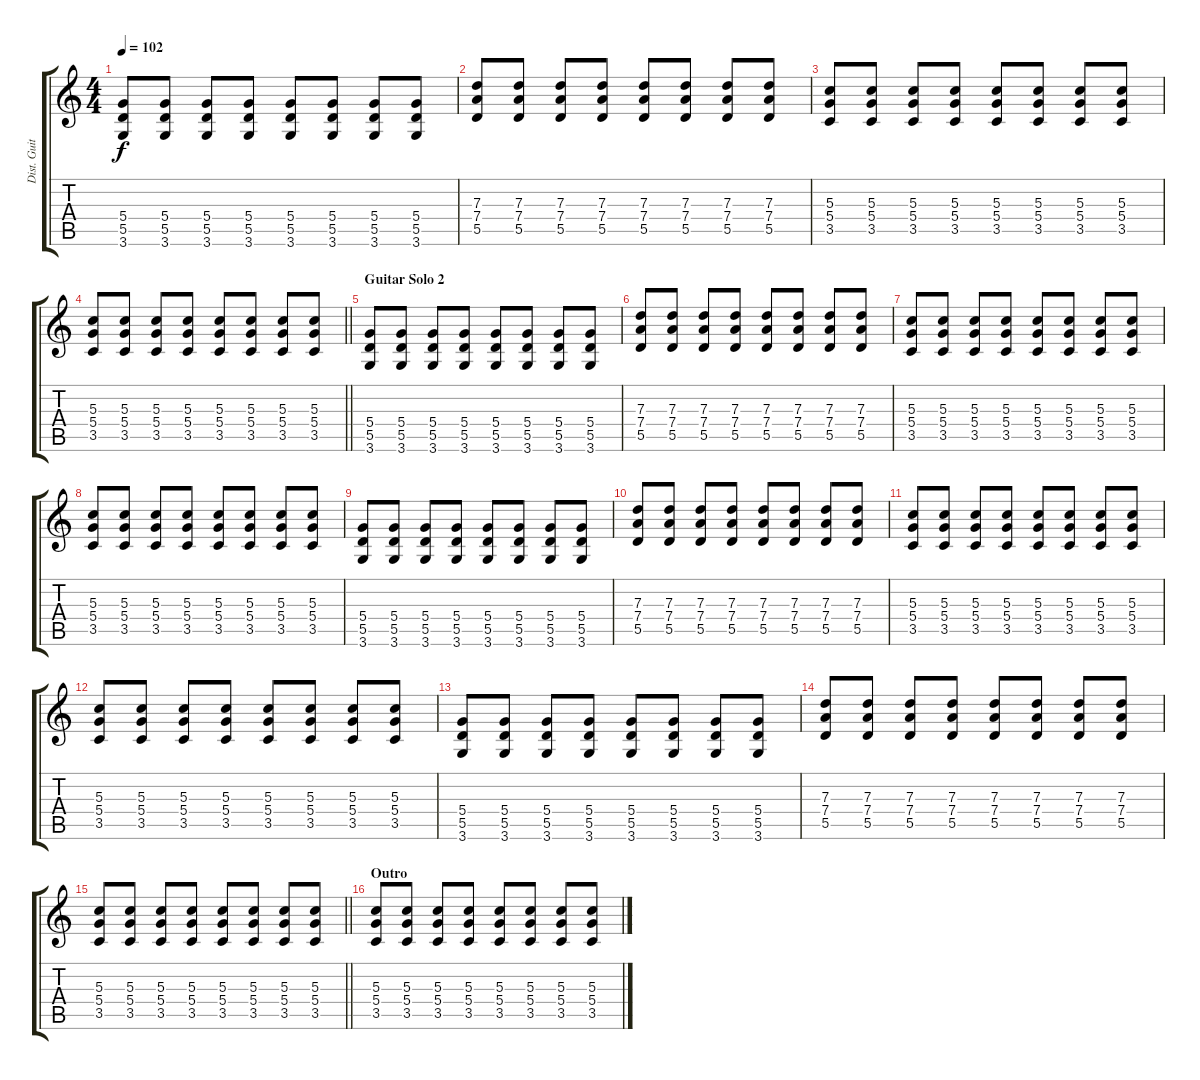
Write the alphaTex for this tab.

\track ("Dist. Guitar" "Dist. Guit") {instrument distortionguitar}
\staff {score tabs}
\tuning (E4 B3 G3 D3 A2 E2) {hide}
\ts (4 4)
\tempo 102
\clef g2
\ks c
(5.4 5.5 3.6).8{dy f} (5.4 5.5 3.6).8 (5.4 5.5 3.6).8 (5.4 5.5 3.6).8 (5.4 5.5 3.6).8 (5.4 5.5 3.6).8 (5.4 5.5 3.6).8 (5.4 5.5 3.6).8 |
(7.3 7.4 5.5).8 (7.3 7.4 5.5).8 (7.3 7.4 5.5).8 (7.3 7.4 5.5).8 (7.3 7.4 5.5).8 (7.3 7.4 5.5).8 (7.3 7.4 5.5).8 (7.3 7.4 5.5).8 |
(5.3 5.4 3.5).8 (5.3 5.4 3.5).8 (5.3 5.4 3.5).8 (5.3 5.4 3.5).8 (5.3 5.4 3.5).8 (5.3 5.4 3.5).8 (5.3 5.4 3.5).8 (5.3 5.4 3.5).8 |
\barLineRight lightlight
(5.3 5.4 3.5).8 (5.3 5.4 3.5).8 (5.3 5.4 3.5).8 (5.3 5.4 3.5).8 (5.3 5.4 3.5).8 (5.3 5.4 3.5).8 (5.3 5.4 3.5).8 (5.3 5.4 3.5).8 |
\section ("" "Guitar Solo 2")
(5.4 5.5 3.6).8 (5.4 5.5 3.6).8 (5.4 5.5 3.6).8 (5.4 5.5 3.6).8 (5.4 5.5 3.6).8 (5.4 5.5 3.6).8 (5.4 5.5 3.6).8 (5.4 5.5 3.6).8 |
(7.3 7.4 5.5).8 (7.3 7.4 5.5).8 (7.3 7.4 5.5).8 (7.3 7.4 5.5).8 (7.3 7.4 5.5).8 (7.3 7.4 5.5).8 (7.3 7.4 5.5).8 (7.3 7.4 5.5).8 |
(5.3 5.4 3.5).8 (5.3 5.4 3.5).8 (5.3 5.4 3.5).8 (5.3 5.4 3.5).8 (5.3 5.4 3.5).8 (5.3 5.4 3.5).8 (5.3 5.4 3.5).8 (5.3 5.4 3.5).8 |
(5.3 5.4 3.5).8 (5.3 5.4 3.5).8 (5.3 5.4 3.5).8 (5.3 5.4 3.5).8 (5.3 5.4 3.5).8 (5.3 5.4 3.5).8 (5.3 5.4 3.5).8 (5.3 5.4 3.5).8 |
(5.4 5.5 3.6).8 (5.4 5.5 3.6).8 (5.4 5.5 3.6).8 (5.4 5.5 3.6).8 (5.4 5.5 3.6).8 (5.4 5.5 3.6).8 (5.4 5.5 3.6).8 (5.4 5.5 3.6).8 |
(7.3 7.4 5.5).8 (7.3 7.4 5.5).8 (7.3 7.4 5.5).8 (7.3 7.4 5.5).8 (7.3 7.4 5.5).8 (7.3 7.4 5.5).8 (7.3 7.4 5.5).8 (7.3 7.4 5.5).8 |
(5.3 5.4 3.5).8 (5.3 5.4 3.5).8 (5.3 5.4 3.5).8 (5.3 5.4 3.5).8 (5.3 5.4 3.5).8 (5.3 5.4 3.5).8 (5.3 5.4 3.5).8 (5.3 5.4 3.5).8 |
(5.3 5.4 3.5).8 (5.3 5.4 3.5).8 (5.3 5.4 3.5).8 (5.3 5.4 3.5).8 (5.3 5.4 3.5).8 (5.3 5.4 3.5).8 (5.3 5.4 3.5).8 (5.3 5.4 3.5).8 |
(5.4 5.5 3.6).8 (5.4 5.5 3.6).8 (5.4 5.5 3.6).8 (5.4 5.5 3.6).8 (5.4 5.5 3.6).8 (5.4 5.5 3.6).8 (5.4 5.5 3.6).8 (5.4 5.5 3.6).8 |
(7.3 7.4 5.5).8 (7.3 7.4 5.5).8 (7.3 7.4 5.5).8 (7.3 7.4 5.5).8 (7.3 7.4 5.5).8 (7.3 7.4 5.5).8 (7.3 7.4 5.5).8 (7.3 7.4 5.5).8 |
\barLineRight lightlight
(5.3 5.4 3.5).8 (5.3 5.4 3.5).8 (5.3 5.4 3.5).8 (5.3 5.4 3.5).8 (5.3 5.4 3.5).8 (5.3 5.4 3.5).8 (5.3 5.4 3.5).8 (5.3 5.4 3.5).8 |
\section ("" "Outro")
(5.3 5.4 3.5).8 (5.3 5.4 3.5).8 (5.3 5.4 3.5).8 (5.3 5.4 3.5).8 (5.3 5.4 3.5).8 (5.3 5.4 3.5).8 (5.3 5.4 3.5).8 (5.3 5.4 3.5).8
